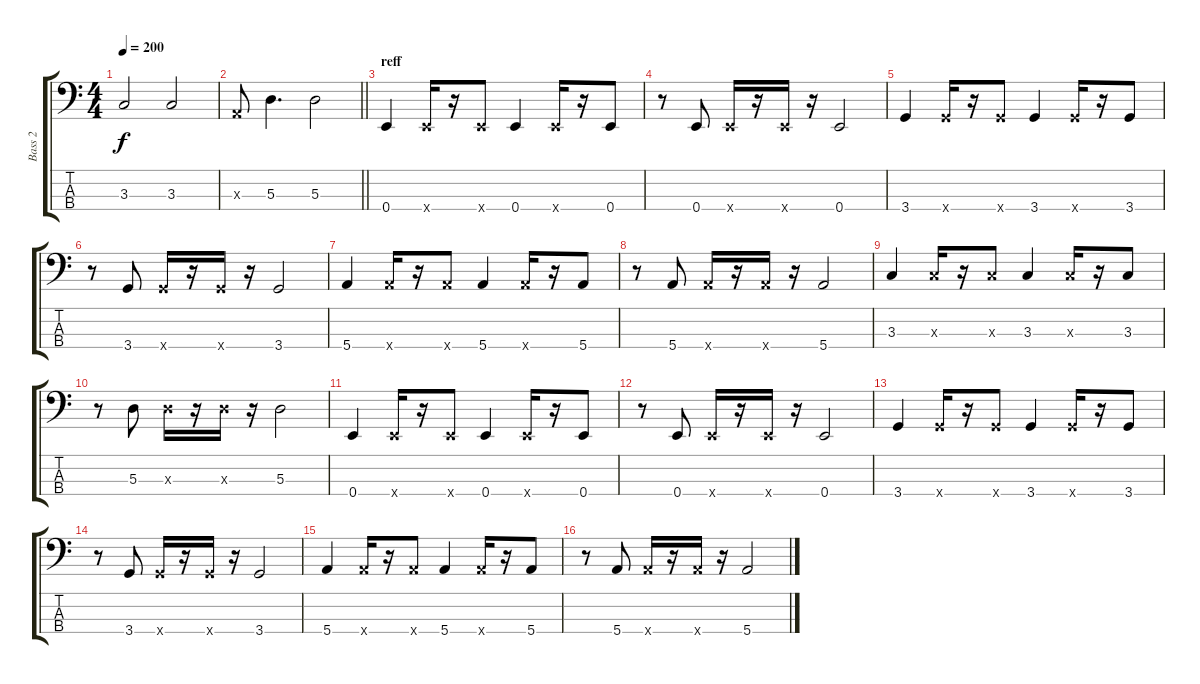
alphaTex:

\track ("Bass 2" "Bass 2") {instrument electricbassfinger}
\staff {score tabs}
\tuning (G2 D2 A1 E1) {hide}
\ts (4 4)
\tempo 200
\clef f4
\ks c
3.3.2{dy f} 3.3.2 |
\barLineRight lightlight
0.3{x}.8 5.3.4{d} 5.3.2 |
\section ("" "reff")
0.4.4 0.4{x}.16 r.16 0.4{x}.8 0.4.4 0.4{x}.16 r.16 0.4.8 |
r.8 0.4.8 0.4{x}.16 r.16 0.4{x}.16 r.16 0.4.2 |
3.4.4 3.4{x}.16 r.16 3.4{x}.8 3.4.4 3.4{x}.16 r.16 3.4.8 |
r.8 3.4.8 3.4{x}.16 r.16 3.4{x}.16 r.16 3.4.2 |
5.4.4 5.4{x}.16 r.16 5.4{x}.8 5.4.4 5.4{x}.16 r.16 5.4.8 |
r.8 5.4.8 5.4{x}.16 r.16 5.4{x}.16 r.16 5.4.2 |
3.3.4 3.3{x}.16 r.16 3.3{x}.8 3.3.4 3.3{x}.16 r.16 3.3.8 |
r.8 5.3.8 5.3{x}.16 r.16 5.3{x}.16 r.16 5.3.2 |
0.4.4 0.4{x}.16 r.16 0.4{x}.8 0.4.4 0.4{x}.16 r.16 0.4.8 |
r.8 0.4.8 0.4{x}.16 r.16 0.4{x}.16 r.16 0.4.2 |
3.4.4 3.4{x}.16 r.16 3.4{x}.8 3.4.4 3.4{x}.16 r.16 3.4.8 |
r.8 3.4.8 3.4{x}.16 r.16 3.4{x}.16 r.16 3.4.2 |
5.4.4 5.4{x}.16 r.16 5.4{x}.8 5.4.4 5.4{x}.16 r.16 5.4.8 |
r.8 5.4.8 5.4{x}.16 r.16 5.4{x}.16 r.16 5.4.2
